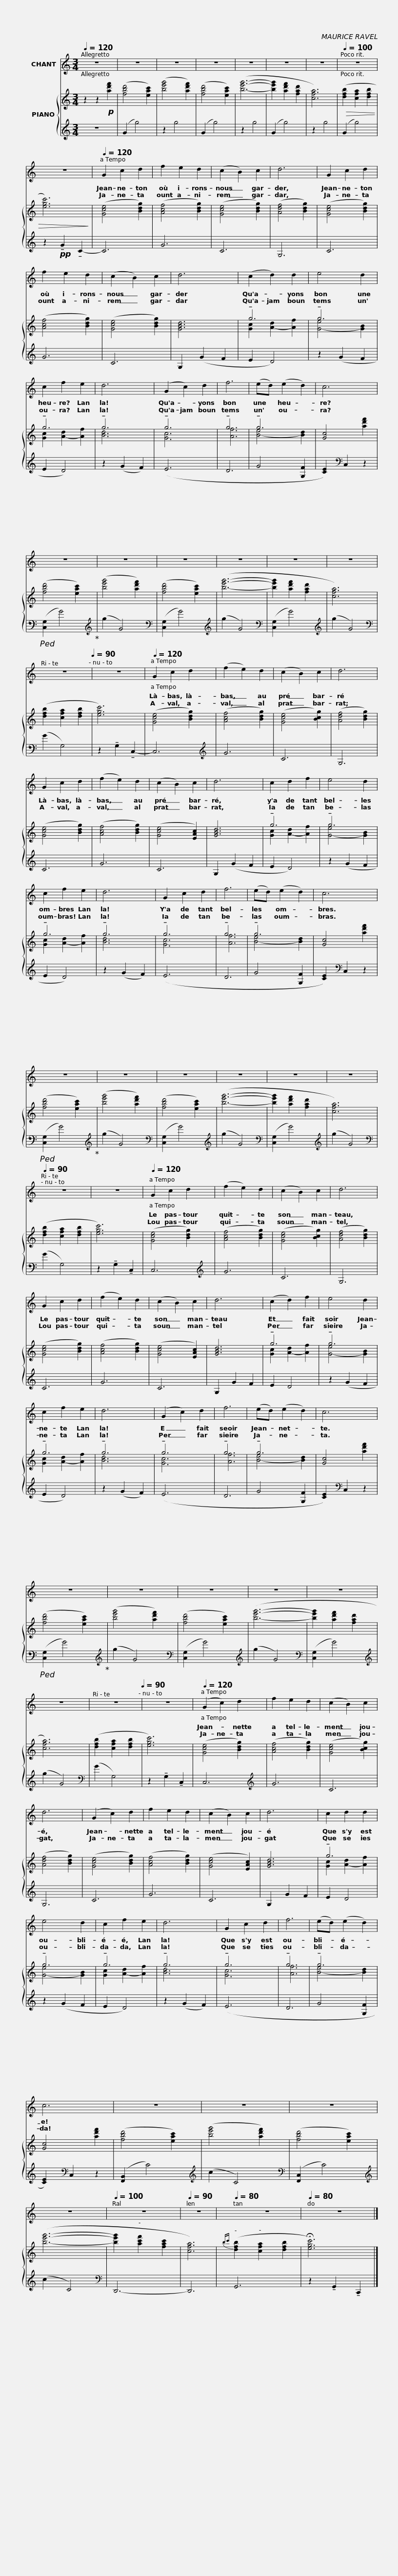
X:1
%%score 1 { ( 2 4 ) | 3 }
L:1/8
Q:1/4=120
M:3/4
I:linebreak $
K:C
V:1 treble
V:2 treble
V:4 treble
V:3 treble
V:1
 z6 | z6 | z6 | z6 | z6 | %5
 z6 | z6 |[Q:1/4=100][Q:1/4=100] z6 | z6 |$[Q:1/4=120] G2 c2 d2 | %10
 f2 e2 d2 | (c2 B2) c2 | d6 | G2 c2 d2 | f2 e2 d2 | %15
 (c2 B2) c2 | d6 |$ (c2 d2) d2 | e4 d2 | c2 f2 e2 | %20
 d6 | (G2 c2) d2 | f6 | (ed) (e2 d2) | c6 |$ %25
 z6 | z6 | z6 | z6 | z6 | %30
 z6 |[Q:1/4=100] z6[Q:1/4=90] | z6 |$[Q:1/4=120][Q:1/4=120] G2 c2 d2 | (f2 e2) d2 | %35
 (c2 B2) c2 | d6 | G2 c2 d2 | (f2 e2) d2 | (c2 B2) c2 | %40
 d6 |$ c2 d2 f2 | e4 d2 | c2 f2 e2 | d6 | %45
 G2 c2 d2 | f6 | (ed) (e2 d2) | c6 |$ z6 | %50
 z6 | z6 | z6 | z6 | z6 | %55
[Q:1/4=100][Q:1/4=90] z6 | z6 |$[Q:1/4=120][Q:1/4=120] G2 c2 d2 | (f2 e2) d2 | (c2 B2) c2 | %60
 d6 | G2 c2 d2 | (f2 e2) d2 | (c2 B2) c2 | d6 |$ %65
 (c2 d2) f2 | e4 d2 | c2 f2 e2 | d6 | (G2 c2) d2 | %70
 f6 | (ed) (e2 d2) | c6 |$ z6 | z6 | %75
 z6 | z6 | z6 | z6 |[Q:1/4=100] z6[Q:1/4=90] | %80
 z6 |$[Q:1/4=120][Q:1/4=120] (G2 c2) d2 | f2 e2 d2 | (c2 B2) c2 | d6 | %85
 (G2 c2) d2 | f2 e2 d2 | (c2 B2) c2 | d6 |$ c2 d2 d2 | %90
 e4 d2 | c2 f2 e2 | d6 | G2 c2 d2 | f6 | %95
 (ed) (e2 d2) | c6 |$ z6 | z6 | z6 | %100
 z6 |[Q:1/4=100] z6 |[Q:1/4=90] z6 |[Q:1/4=80] z6 |[Q:1/4=80] z6 |] %105
V:2
 z2 z2!p! [ad'f']2 | ([fbd']4 [eac']2) | ([be'g']4 [ad'f']2) | ([fbd']4 [eac']2) | ([be'g']6- | %5
 [be'g']2 [ad'f']2 [fad']2 | [cfa]6) |!>(! ([dfb]2 [cfa]2 [dfb]2 | [egc']6)!>)! |$ ([Gce]4 [Bdg]2) | %10
 ([Acf]4 [Bdg]2) | ([Gce]4 [Bdg]2) | ([Adf]4 [Bdg]2) | ([Gce]4 [Bdg]2) | ([Acf]4 [Bdg]2) | %15
 ([Gce]4 [Bdg]2) | [GBd]6 |$ !tenuto!g6 | !tenuto!g6 | !tenuto!g6 | %20
 !tenuto!g6 | !tenuto!g6 | !tenuto!g6 | !tenuto!g6 | [Gc]4 [ad'f']2 |$ %25
 ([fbd']4 [eac']2) | ([be'g']4 [ad'f']2) | ([fbd']4 [eac']2) | ([be'g']6- | [be'g']2 [ad'f']2 [fad']2 | %30
 [cfa]6) | ([dfb]2 [cfa]2 [dfb]2 | [egc']6) |$ ([Gce]4 [Bdg]2) | ([Acf]4 [Bdg]2) | %35
 ([Gce]4 [Bcg]2) | ([Adf]4 [Bdg]2) | ([Gce]4 [Bdg]2) | ([Acf]4 [Bdg]2) | ([Gce]4 [EAc]2) | %40
 [GBd]6 |$ !tenuto!g6 | !tenuto!g6 | !tenuto!g6 | !tenuto!g6 | %45
 !tenuto!g6 | !tenuto!g6 | !tenuto!g6 | [Gc]4 [ad'f']2 |$ ([fbd']4 [eac']2) | %50
 ([be'g']4 [ad'f']2) | ([fbd']4 [eac']2) | ([be'g']6- | [be'g']2 [ad'f']2 [fad']2 | [cfa]6) | %55
 ([dfb]2 [cfa]2 [dfb]2 | [egc']6) |$ ([Gce]4 [Bdg]2) | ([Acf]4 [Bdg]2) | ([Gce]4 [Bcg]2) | %60
 ([Adf]4 [Bdg]2) | ([Gce]4 [Bdg]2) | ([Acf]4 [Bdg]2) | ([Gce]4 [EAc]2) | [GBd]6 |$ %65
 !tenuto!g6 | !tenuto!g6 | !tenuto!g6 | !tenuto!g6 | !tenuto!g6 | %70
 !tenuto!g6 | !tenuto!g6 | [Gc]4 [ad'f']2 |$ ([fbd']4 [eac']2) | ([be'g']4 [ad'f']2) | %75
 ([fbd']4 [eac']2) | ([be'g']6- | [be'g']2 [ad'f']2 [fad']2 | [cfa]6) | ([dfb]2 [cfa]2 [dfb]2 | %80
 [egc']6) |$ ([Gce]4 [Bdg]2) | ([Acf]4 [Bdg]2) | ([Gce]4 [Bcg]2) | ([Adf]4 [Bdg]2) | %85
 ([Gce]4 [Bdg]2) | ([Acf]4 [Bdg]2) | ([Gce]4 [EAc]2) | [GBd]6 |$ !tenuto!g6 | %90
 !tenuto!g6 | !tenuto!g6 | !tenuto!g6 | !tenuto!g6 | !tenuto!g6 | %95
 !tenuto!g6 | [Gc]4 [ad'f']2 |$ ([fbd']4 [eac']2) | ([be'g']4 [ad'f']2) | ([fbd']4 [eac']2) | %100
 ([be'g']6- | [be'g']2 [ac'f']2 [fac']2 | [cfa]6) |{bc'} ([dfb]2 [cfa]2 [dfb]2 | !fermata![egc']6) |] %105
V:3
 z6 | (G2 g4) | z2 g4 | (G2 g4) | z2 g4 | %5
 (G2 g4) | z2 g4 | (G2 g4) | z2!pp! !tenuto!G2 !tenuto!C2- |$ C6 | %10
 G6 | C6 | G,6 | C6 | G6 | %15
 C6 | G,2 (G2 F2 |$ E2 D4) | z2 (G2 F2 | E2 D4) | %20
 z2 (G2 F2) | (E6 | D6 | G4 [G,F]2 | [CE]2)[K:bass] C,2 z2 |$ %25
!ped! ([C,G,]2 G4)!ped-up! |[K:treble] (g2 G4) |[K:bass] ([C,G,]2 G4) |[K:treble] (g2 G4) |[K:bass] ([C,G,]2 G4) | %30
[K:treble] (g2 G4) |[K:bass] (G2 G,4) | z2 !tenuto!G,2 !tenuto!C,2- |$ C,6 |[K:treble] G6 | %35
 C6 | G,6 | C6 | G6 | C6 | %40
 G,2 (G2 F2 |$ E2 D4) | z2 (G2 F2 | E2 D4) | z2 (G2 F2) | %45
 (E6 | D6 | G4 [G,F]2 | [CE]2)[K:bass] C,2 z2 |$!ped! ([C,G,]2 G4)!ped-up! | %50
[K:treble] (g2 G4) |[K:bass] ([C,G,]2 G4) |[K:treble] (g2 G4) |[K:bass] ([C,G,]2 G4) |[K:treble] (g2 G4) | %55
[K:bass] (G2 G,4) | z2 !tenuto!G,2 !tenuto!C,2 |$ C,6 |[K:treble] G6 | C6 | %60
 G,6 | C6 | G6 | C6 | G,2 G2 F2 |$ %65
 E2 D4 | z2 (G2 F2 | E2 D4) | z2 (G2 F2) | (E6 | %70
 D6 | G4 [G,F]2 | [CE]2)[K:bass] C,2 z2 |$!ped! ([C,G,]2 G4)!ped-up! |[K:treble] (g2 G4) | %75
[K:bass] ([C,G,]2 G4) |[K:treble] (g2 G4) |[K:bass] ([C,G,]2 G4) |[K:treble] (g2 G4) |[K:bass] (G2 G,4) | %80
 z2 !tenuto!G,2 !tenuto!C,2 |$ C,6 |[K:treble] G6 | C6 | G,6 | %85
 C6 | G6 | C6 | G,2 G2 F2 |$ E2 D4 | %90
 z2 (G2 F2 | E2 D4) | z2 (G2 F2) | (E6 | D6 | %95
 G4 [G,F]2 | [CE]2)[K:bass] C,2 z2 |$ ([F,,B,,]2 C4) |[K:treble] (c2 C4) |[K:bass] ([F,,C,]2 C4) | %100
[K:treble] (c2 C4) |[K:bass] D,,6- | D,,6 | G,,6 | z2 !tenuto!G,,2 !tenuto!C,,2 |] %105
V:4
 x6 | x6 | x6 | x6 | x6 | %5
 x6 | x6 | x6 | x6 |$ x6 | %10
 x6 | x6 | x6 | x6 | x6 | %15
 x6 | x6 |$ [Gc]2 [A-d]2 [Af]2 | [G-e]4 [GB]2 | [Gc]2 [A-d]2 [Af]2 | %20
 [Bd]6 | [Gc]6 | [Af]6 | [B-e]4 [Bd]2 | x6 |$ %25
 x6 | x6 | x6 | x6 | x6 | %30
 x6 | x6 | x6 |$ x6 | x6 | %35
 x6 | x6 | x6 | x6 | x6 | %40
 x6 |$ [Gc]2 [A-d]2 [Af]2 | [G-e]4 [GB]2 | [Gc]2 [A-d]2 [Af]2 | [Bd]6 | %45
 [Gc]6 | [Af]6 | [B-e]4 [Bd]2 | x6 |$ x6 | %50
 x6 | x6 | x6 | x6 | x6 | %55
 x6 | x6 |$ x6 | x6 | x6 | %60
 x6 | x6 | x6 | x6 | x6 |$ %65
 [Gc]2 [A-d]2 [Af]2 | [G-e]4 [GB]2 | [Gc]2 [A-d]2 [Af]2 | [Bd]6 | [Gc]6 | %70
 [Af]6 | [B-e]4 [Bd]2 | x6 |$ x6 | x6 | %75
 x6 | x6 | x6 | x6 | x6 | %80
 x6 |$ x6 | x6 | x6 | x6 | %85
 x6 | x6 | x6 | x6 |$ [Gc]2 [A-d]2 [Af]2 | %90
 [G-e]4 [GB]2 | [Gc]2 [A-d]2 [Af]2 | [Bd]6 | [Gc]6 | [Af]6 | %95
 [B-e]4 [Bd]2 | x6 |$ x6 | x6 | x6 | %100
 x6 | x6 | x6 | x6 | x6 |] %105
